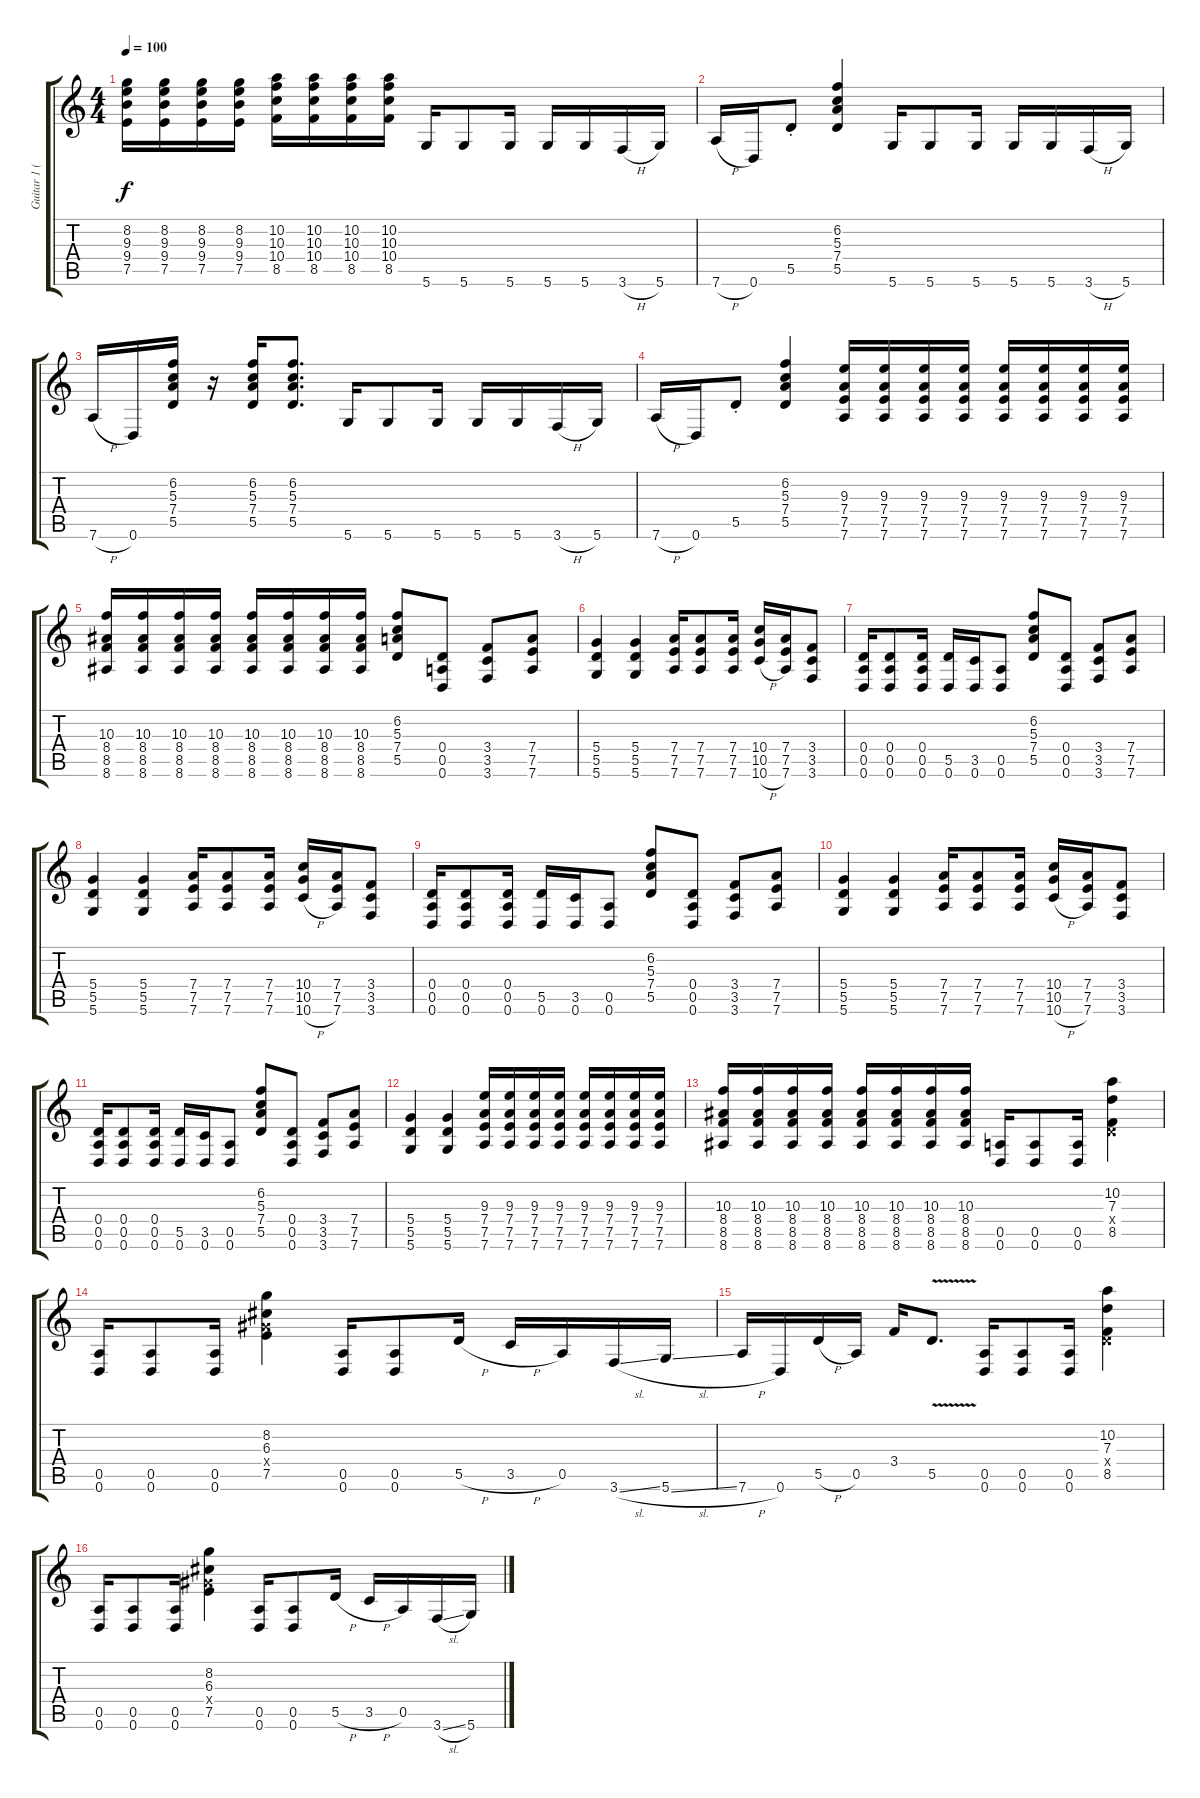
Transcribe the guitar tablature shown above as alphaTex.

\track ("Guitar 1 (Ian D'Sa)" "Guitar 1 (") {instrument distortionguitar}
\staff {score tabs}
\tuning (E4 B3 G3 D3 A2 D2) {hide}
\ts (4 4)
\tempo 100
\clef g2
\ks c
(8.2 9.3 9.4 7.5).16{dy f} (8.2 9.3 9.4 7.5).16 (8.2 9.3 9.4 7.5).16 (8.2 9.3 9.4 7.5).16 (10.2 10.3 10.4 8.5).16 (10.2 10.3 10.4 8.5).16 (10.2 10.3 10.4 8.5).16 (10.2 10.3 10.4 8.5).16 5.6.16 5.6.8 5.6.16 5.6.16 5.6.16 3.6{h}.16 5.6.16 |
7.6{h}.16 0.6.16 5.5{st}.8 (6.2 5.3 7.4 5.5).4 5.6.16 5.6.8 5.6.16 5.6.16 5.6.16 3.6{h}.16 5.6.16 |
7.6{h}.16 0.6.16 (6.2 5.3 7.4 5.5).16 r.16 (6.2 5.3 7.4 5.5).16 (6.2 5.3 7.4 5.5).8{d} 5.6.16 5.6.8 5.6.16 5.6.16 5.6.16 3.6{h}.16 5.6.16 |
7.6{h}.16 0.6.16 5.5{st}.8 (6.2 5.3 7.4 5.5).4 (9.3 7.4 7.5 7.6).16 (9.3 7.4 7.5 7.6).16 (9.3 7.4 7.5 7.6).16 (9.3 7.4 7.5 7.6).16 (9.3 7.4 7.5 7.6).16 (9.3 7.4 7.5 7.6).16 (9.3 7.4 7.5 7.6).16 (9.3 7.4 7.5 7.6).16 |
(10.3 8.4 8.5 8.6).16 (10.3 8.4 8.5 8.6).16 (10.3 8.4 8.5 8.6).16 (10.3 8.4 8.5 8.6).16 (10.3 8.4 8.5 8.6).16 (10.3 8.4 8.5 8.6).16 (10.3 8.4 8.5 8.6).16 (10.3 8.4 8.5 8.6).16 (6.2 5.3 7.4 5.5).8 (0.4 0.5 0.6).8 (3.4 3.5 3.6).8 (7.4 7.5 7.6).8 |
(5.4 5.5 5.6).4 (5.4 5.5 5.6).4 (7.4 7.5 7.6).16 (7.4 7.5 7.6).8 (7.4 7.5 7.6).16 (10.4 10.5 10.6{h}).16 (7.4 7.5 7.6).16 (3.4 3.5 3.6).8 |
(0.4 0.5 0.6).16 (0.4 0.5 0.6).8 (0.4 0.5 0.6).16 (5.5 0.6).16 (3.5 0.6).16 (0.5 0.6).8 (6.2 5.3 7.4 5.5).8 (0.4 0.5 0.6).8 (3.4 3.5 3.6).8 (7.4 7.5 7.6).8 |
(5.4 5.5 5.6).4 (5.4 5.5 5.6).4 (7.4 7.5 7.6).16 (7.4 7.5 7.6).8 (7.4 7.5 7.6).16 (10.4 10.5 10.6{h}).16 (7.4 7.5 7.6).16 (3.4 3.5 3.6).8 |
(0.4 0.5 0.6).16 (0.4 0.5 0.6).8 (0.4 0.5 0.6).16 (5.5 0.6).16 (3.5 0.6).16 (0.5 0.6).8 (6.2 5.3 7.4 5.5).8 (0.4 0.5 0.6).8 (3.4 3.5 3.6).8 (7.4 7.5 7.6).8 |
(5.4 5.5 5.6).4 (5.4 5.5 5.6).4 (7.4 7.5 7.6).16 (7.4 7.5 7.6).8 (7.4 7.5 7.6).16 (10.4 10.5 10.6{h}).16 (7.4 7.5 7.6).16 (3.4 3.5 3.6).8 |
(0.4 0.5 0.6).16 (0.4 0.5 0.6).8 (0.4 0.5 0.6).16 (5.5 0.6).16 (3.5 0.6).16 (0.5 0.6).8 (6.2 5.3 7.4 5.5).8 (0.4 0.5 0.6).8 (3.4 3.5 3.6).8 (7.4 7.5 7.6).8 |
(5.4 5.5 5.6).4 (5.4 5.5 5.6).4 (9.3 7.4 7.5 7.6).16 (9.3 7.4 7.5 7.6).16 (9.3 7.4 7.5 7.6).16 (9.3 7.4 7.5 7.6).16 (9.3 7.4 7.5 7.6).16 (9.3 7.4 7.5 7.6).16 (9.3 7.4 7.5 7.6).16 (9.3 7.4 7.5 7.6).16 |
(10.3 8.4 8.5 8.6).16 (10.3 8.4 8.5 8.6).16 (10.3 8.4 8.5 8.6).16 (10.3 8.4 8.5 8.6).16 (10.3 8.4 8.5 8.6).16 (10.3 8.4 8.5 8.6).16 (10.3 8.4 8.5 8.6).16 (10.3 8.4 8.5 8.6).16 (0.5 0.6).16{balance 0} (0.5 0.6).8 (0.5 0.6).16 (10.2 7.3 0.4{x} 8.5).4 |
(0.5 0.6).16 (0.5 0.6).8 (0.5 0.6).16 (8.2 6.3 6.4{x} 7.5).4 (0.5 0.6).16 (0.5 0.6).8 5.5{h}.16 3.5{h}.16 0.5.16 3.6{sl}.16 5.6{sl}.16 |
7.6{h}.16 0.6.16 5.5{h}.16 0.5.16 3.4.16 5.5{v}.8{d} (0.5 0.6).16 (0.5 0.6).8 (0.5 0.6).16 (10.2 7.3 0.4{x} 8.5).4 |
(0.5 0.6).16 (0.5 0.6).8 (0.5 0.6).16 (8.2 6.3 6.4{x} 7.5).4 (0.5 0.6).16 (0.5 0.6).8 5.5{h}.16 3.5{h}.16 0.5.16 3.6{sl}.16 5.6{sl}.16
